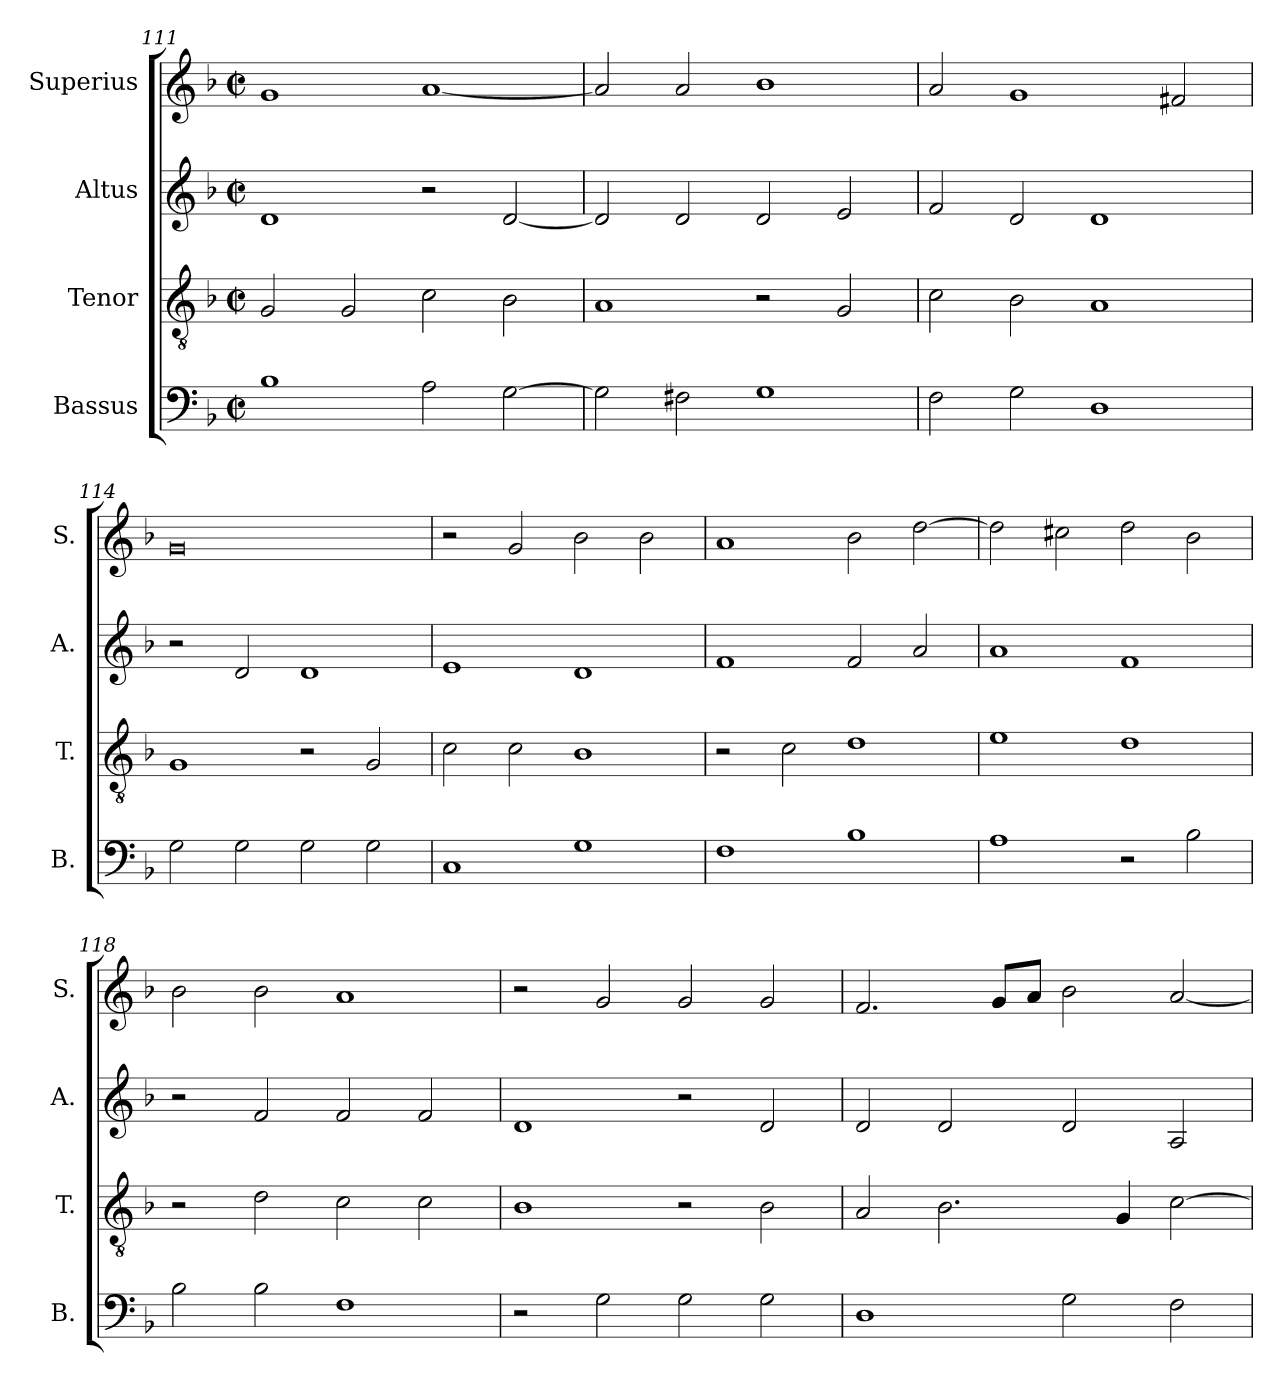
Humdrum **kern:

**kern	**kern	**kern	**kern
*part4	*part3	*part2	*part1
*staff4	*staff3	*staff2	*staff1
*I"Bassus	*I"Tenor	*I"Altus	*I"Superius
*I'B.	*I'T.	*I'A.	*I'S.
!!LO:LB:g=z
*clefF4	*clefGv2	*clefG2	*clefG2
*	*ITrd7c12	*	*
*k[b-]	*k[b-]	*k[b-]	*k[b-]
*F:	*F:	*F:	*F:
*M2/2	*M2/2	*M2/2	*M2/2
*met(c|)	*met(c|)	*met(c|)	*met(c|)
=111	=111	=111	=111
1B-i	2GGi/	1di	1gi
.	2GGi/	.	.
2Ai\	2Ci\	2r	[<1ai
[>2Gi\	2BB-i\	[<2di/	.
=112	=112	=112	=112
2Gi\]	1AAi	2di/]	2ai/]
2F#Xi\	.	2di/	2ai/
1Gi	2r	2di/	1b-i
.	2GGi/	2ei/	.
=113	=113	=113	=113
2Fi\	2Ci\	2fi/	2ai/
2Gi\	2BB-i\	2di/	1gi
1Di	1AAi	1di	.
.	.	.	2f#Xi/
=114	=114	=114	=114
2Gi\	1GGi	2r	0gi
2Gi\	.	2di/	.
2Gi\	2r	1di	.
2Gi\	2GGi/	.	.
=115	=115	=115	=115
1Ci	2Ci\	1ei	2r
.	2Ci\	.	2gi/
1Gi	1BB-i	1di	2b-i\
.	.	.	2b-i\
=116	=116	=116	=116
1Fi	2r	1fi	1ai
.	2Ci\	.	.
1B-i	1Di	2fi/	2b-i\
.	.	2ai/	[>2ddi\
!!LO:LB:g=z
=117	=117	=117	=117
1Ai	1Ei	1ai	2ddi\]
.	.	.	2cc#Xi\
2r	1Di	1fi	2ddi\
2B-i\	.	.	2b-i\
=118	=118	=118	=118
2B-i\	2r	2r	2b-i\
2B-i\	2Di\	2fi/	2b-i\
1Fi	2Ci\	2fi/	1ai
.	2Ci\	2fi/	.
=119	=119	=119	=119
2r	1BB-i	1di	2r
2Gi\	.	.	2gi/
2Gi\	2r	2r	2gi/
2Gi\	2BB-i\	2di/	2gi/
=120	=120	=120	=120
1Di	2AAi/	2di/	2.fi/
.	2.BB-i\	2di/	.
.	.	.	8gi/L
.	.	.	8ai/J
2Gi\	.	2di/	2b-i\
.	4GGi/	.	.
2Fi\	[>2Ci\	2Ai/	[<2ai/
=	=	=	=
*-	*-	*-	*-
